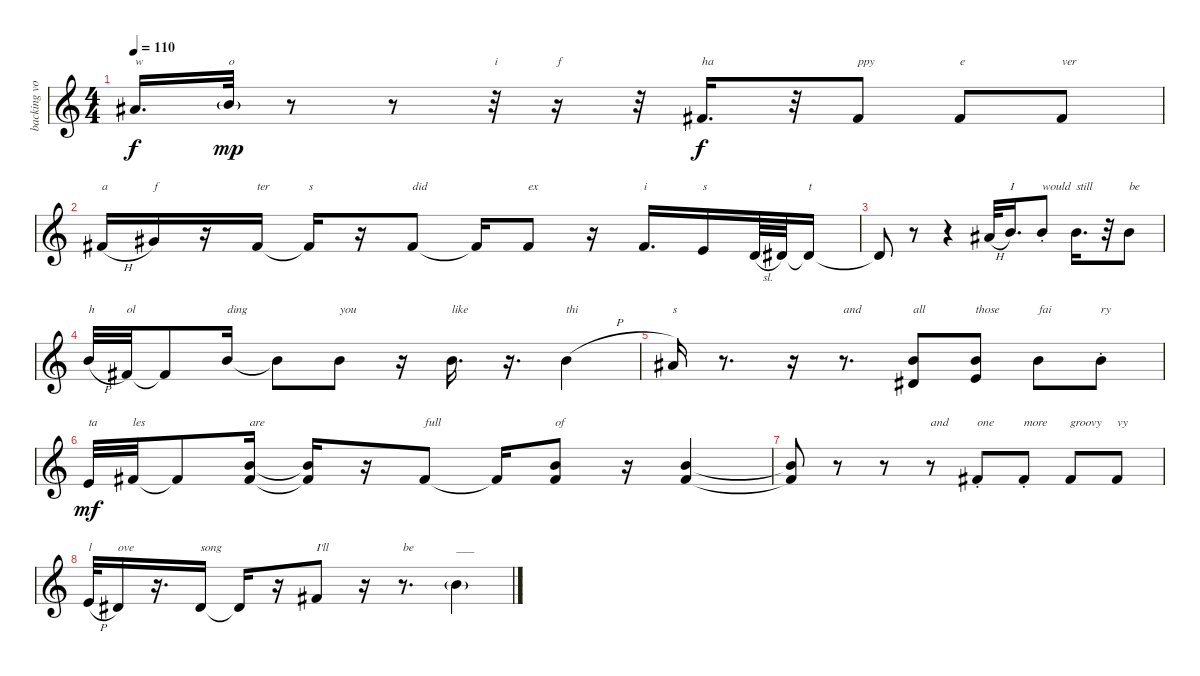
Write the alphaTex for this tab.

\track ("backing vocals" "backing vo") {instrument lead2sawtooth}
\staff {score}
\tuning (E4 B3 G3 D3 A2 E2) {hide}
\ts (4 4)
\tempo 110
\clef g2
\ks c
6.1{t}.16{d txt "w" dy f} 7.1{g}.32{txt "o" dy mp} r.8 r.8 r.32{txt "i"} r.16{txt "f"} r.32 7.2.16{d txt "ha" dy f} r.32 7.2.8{txt "ppy"} 7.2.8{txt "e"} 7.2.8{txt "ver"} |
7.2{h}.16{txt "a"} 9.2.16{txt "f"} r.16 7.2.16{txt "ter"} 7.2{t}.16{txt "s"} r.16 7.2.8{txt "did"} 7.2{t}.16 7.2.8{txt "ex"} r.16 7.2.16{d txt "i"} 5.2.16{txt "s"} 3.2{sl}.64 4.2.64 4.2{t}.16{txt "t"} |
4.2{t}.8 r.8 r.4 6.1{h}.32 7.1.16{d txt "I"} 7.1{st}.8{txt "would"} 7.1.16{d txt "still"} r.32 7.1.8{txt "be"} |
7.1{h}.32{txt "h"} 2.1.32{txt "ol"} 2.1{t}.8 7.1.16{txt "ding"} 7.1{t}.8 7.1.8{txt "you"} r.16 7.1.16{d txt "like"} r.16{d} 7.1{h}.4{txt "thi"} |
6.1.16{txt "s"} r.8{d} r.16 r.8{d txt "and"} (7.1 4.2).8{txt "all"} (7.1 5.2).8{txt "those"} 7.1.8{txt "fai"} 7.1{st}.8{txt "ry"} |
5.2.32{txt "ta" dy mf} 7.2.32{txt "les"} 7.2{t}.8 (7.1 7.2).16{txt "are"} (7.1{t} 7.2{t}).16 r.16 7.2.8{txt "full"} 7.2{t}.16 (7.1 7.2).8{txt "of"} r.16 (7.1 7.2).4 |
(7.1{t} 7.2{t}).8 r.8 r.8 r.8{txt "and"} 7.2{st}.8{txt "one"} 7.2{st}.8{txt "more"} 7.2.8{txt "groovy"} 7.2.8{txt "vy"} |
5.2{h}.32{txt "l"} 4.2.16{txt "ove"} r.16{d} 4.2.16{txt "song"} 4.2{t}.16 r.16 7.2.8{txt "I'll"} r.16 r.8{d txt "be"} 7.1{g}.4{txt "___"}
